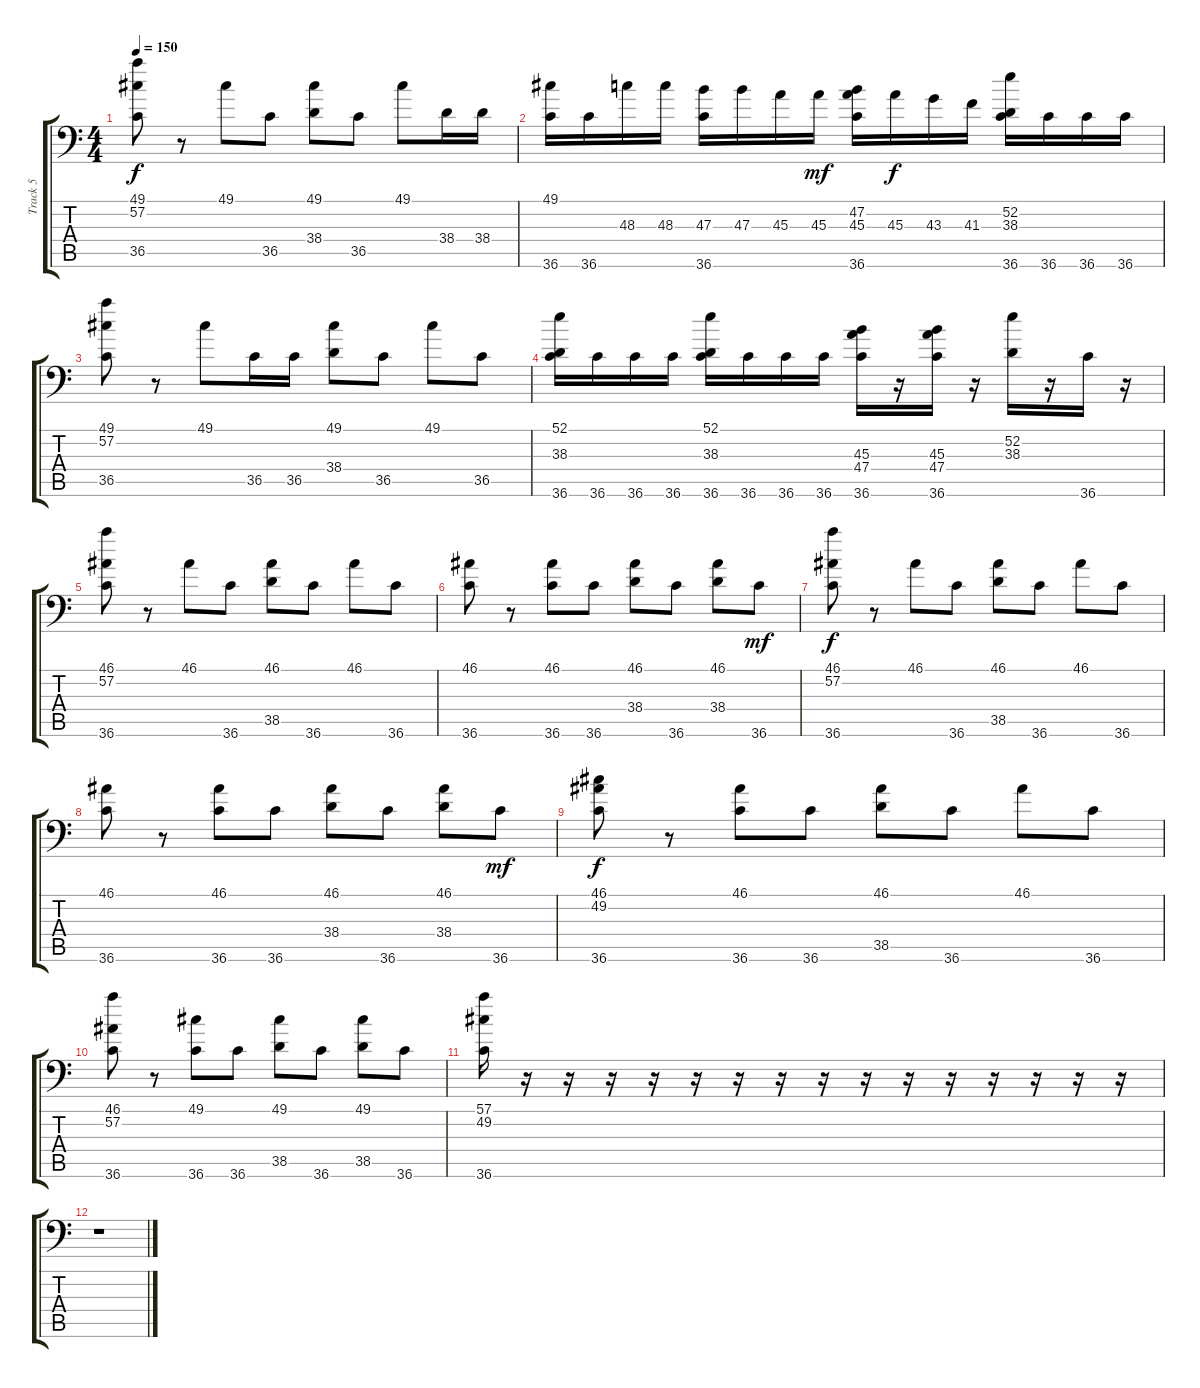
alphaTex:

\track ("Track 5" "Track 5") {instrument acousticgrandpiano}
\staff {score tabs}
\tuning (C-1 C-1 C-1 C-1 C-1 C-1) {hide}
\ts (4 4)
\tempo 150
\clef f4
\ks c
(49.1 57.2 36.5).8{dy f} r.8 49.1.8 36.5.8 (49.1 38.4).8 36.5.8 49.1.8 38.4.16 38.4.16 |
(49.1 36.6).16 36.6.16 48.3.16 48.3.16 (47.3 36.6).16 47.3.16 45.3.16 45.3.16{dy mf} (47.2 45.3 36.6).16 45.3.16{dy f} 43.3.16 41.3.16 (52.2 38.3 36.6).16 36.6.16 36.6.16 36.6.16 |
(49.1 57.2 36.5).8 r.8 49.1.8 36.5.16 36.5.16 (49.1 38.4).8 36.5.8 49.1.8 36.5.8 |
(52.1 38.3 36.6).16 36.6.16 36.6.16 36.6.16 (52.1 38.3 36.6).16 36.6.16 36.6.16 36.6.16 (45.3 47.4 36.6).16 r.16 (45.3 47.4 36.6).16 r.16 (52.2 38.3).16 r.16 36.6.16 r.16 |
(46.1 57.2 36.6).8 r.8 46.1.8 36.6.8 (46.1 38.5).8 36.6.8 46.1.8 36.6.8 |
(46.1 36.6).8 r.8 (46.1 36.6).8 36.6.8 (46.1 38.4).8 36.6.8 (46.1 38.4).8 36.6.8{dy mf} |
(46.1 57.2 36.6).8{dy f} r.8 46.1.8 36.6.8 (46.1 38.5).8 36.6.8 46.1.8 36.6.8 |
(46.1 36.6).8 r.8 (46.1 36.6).8 36.6.8 (46.1 38.4).8 36.6.8 (46.1 38.4).8 36.6.8{dy mf} |
(46.1 49.2 36.6).8{dy f} r.8 (46.1 36.6).8 36.6.8 (46.1 38.5).8 36.6.8 46.1.8 36.6.8 |
(46.1 57.2 36.6).8 r.8 (49.1 36.6).8 36.6.8 (49.1 38.5).8 36.6.8 (49.1 38.5).8 36.6.8 |
(57.1 49.2 36.6).16 r.16 r.16 r.16 r.16 r.16 r.16 r.16 r.16 r.16 r.16 r.16 r.16 r.16 r.16 r.16 |
r.1
